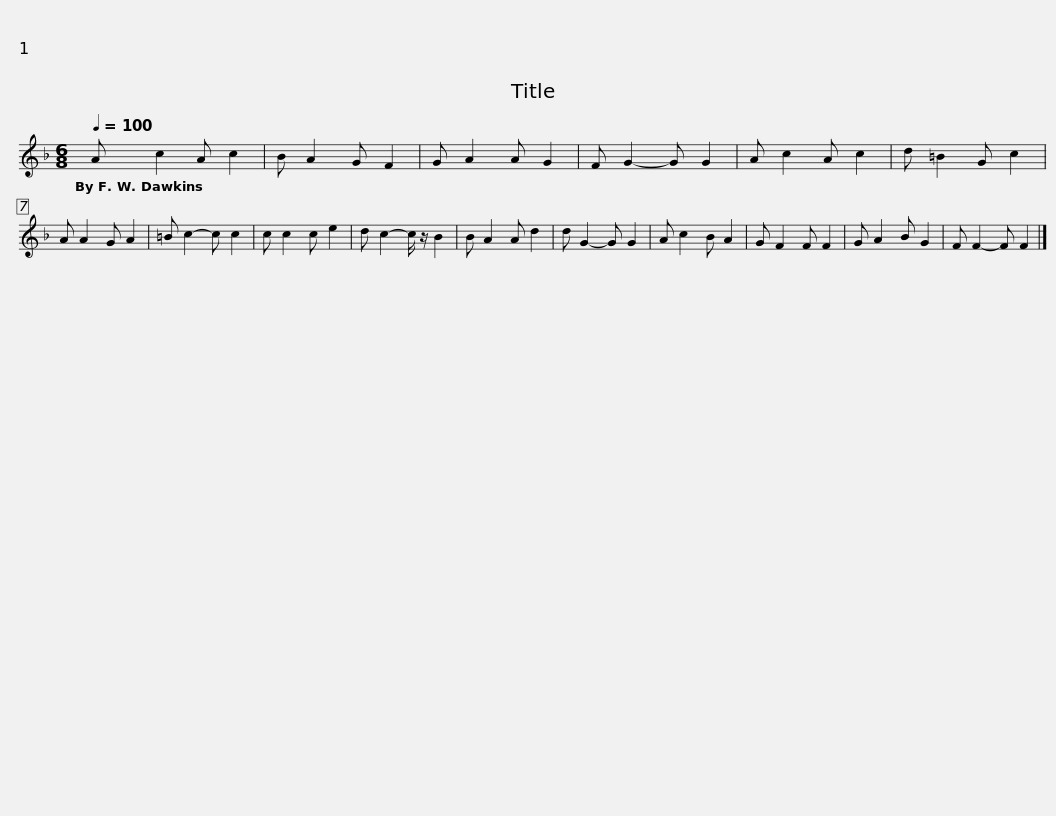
X:1
L:1/8
Q:1/4=100
M:6/8
I:linebreak $
K:F
V:1 treble
V:1
 A c2 A c2 | B A2 G F2 | G A2 A G2 | F G2- G G2 | A c2 A c2 | %5
 d =B2 G c2 | A A2 G A2 | =B c2- c c2 | c c2 c e2 |$ d c2- c/ z/ B2 | %10
 B A2 A d2 | d G2- G G2 | A c2 B A2 | G F2 F F2 | G A2 B G2 | %15
 F F2- F F2 |] %16
